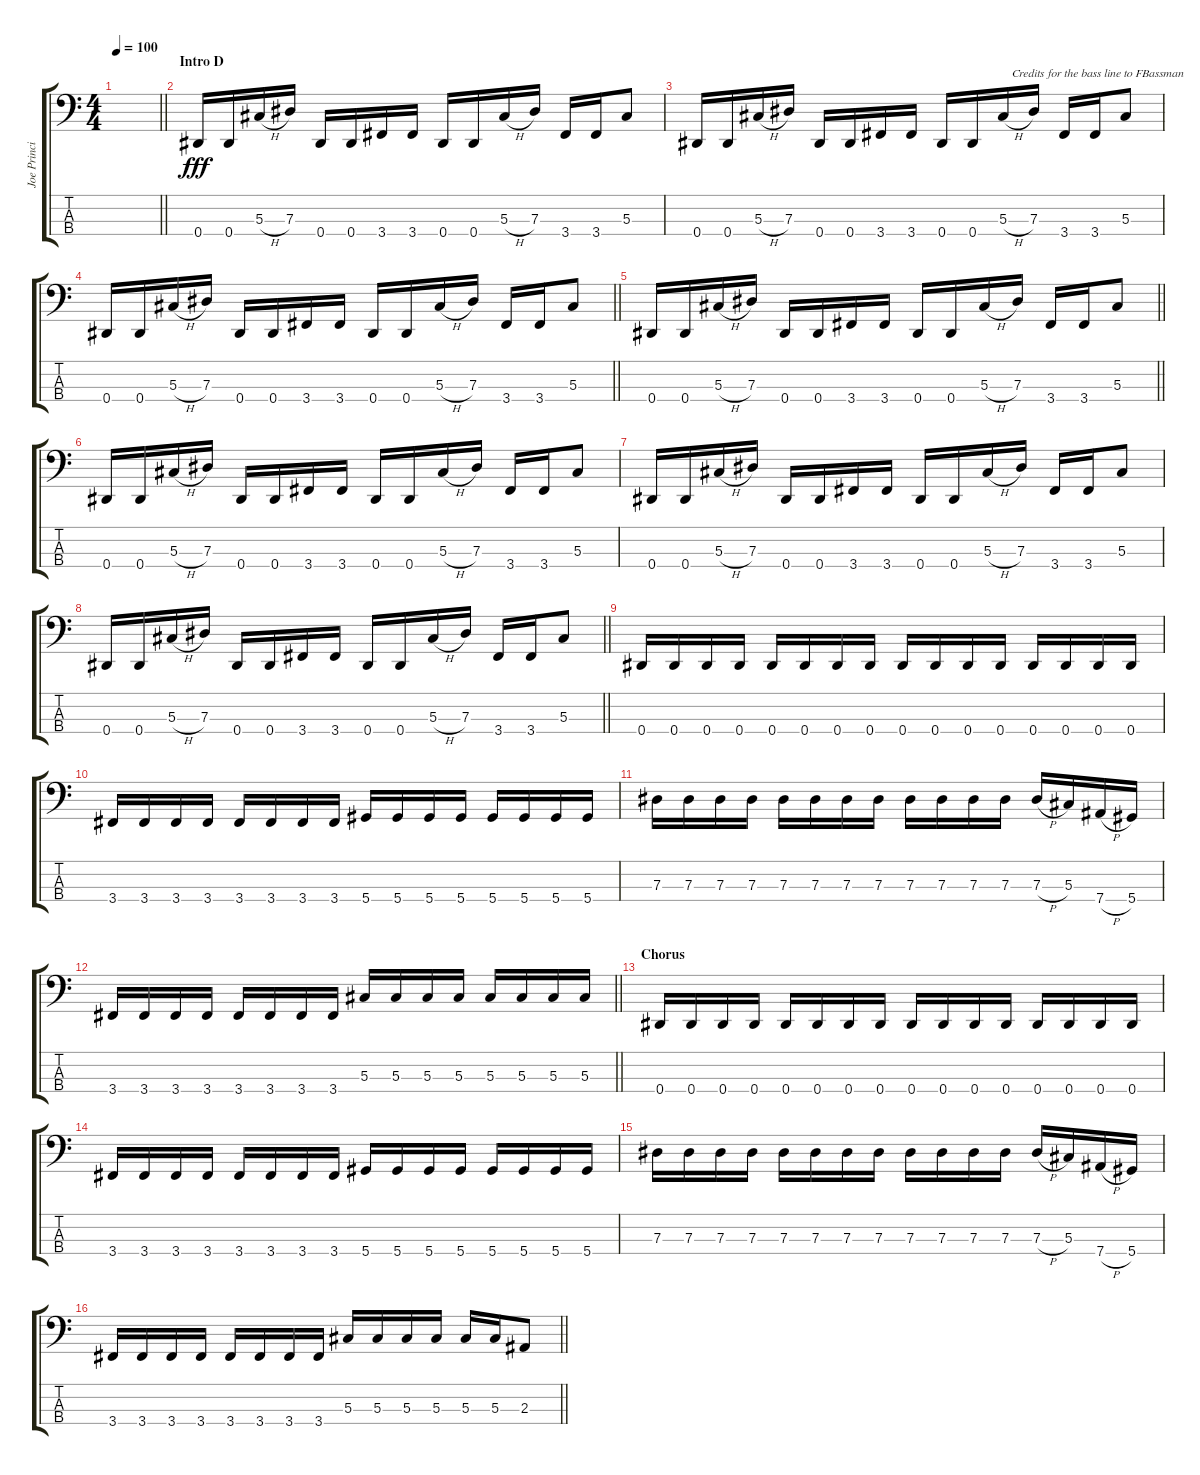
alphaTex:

\track ("Joe Principe" "Joe Princi") {instrument electricbassfinger}
\staff {score tabs}
\tuning (Gb2 Db2 Ab1 Eb1) {hide}
\ts (4 4)
\tempo 100
\clef f4
\barLineRight lightlight
\ks c
|
\section ("" "Intro D")
0.4.16{dy fff} 0.4.16 5.3{h}.16 7.3.16 0.4.16 0.4.16 3.4.16 3.4.16 0.4.16 0.4.16 5.3{h}.16 7.3.16 3.4.16 3.4.16 5.3.8 |
0.4.16{volume 13} 0.4.16 5.3{h}.16 7.3.16 0.4.16 0.4.16 3.4.16 3.4.16 0.4.16 0.4.16 5.3{h}.16{txt "   Credits for the bass line to FBassman"} 7.3.16 3.4.16 3.4.16 5.3.8 |
\barLineRight lightlight
0.4.16 0.4.16 5.3{h}.16 7.3.16 0.4.16 0.4.16 3.4.16 3.4.16 0.4.16 0.4.16 5.3{h}.16 7.3.16 3.4.16 3.4.16 5.3.8 |
\barLineRight lightlight
0.4.16 0.4.16 5.3{h}.16 7.3.16 0.4.16 0.4.16 3.4.16 3.4.16 0.4.16 0.4.16 5.3{h}.16 7.3.16 3.4.16 3.4.16 5.3.8 |
0.4.16 0.4.16 5.3{h}.16 7.3.16 0.4.16 0.4.16 3.4.16 3.4.16 0.4.16 0.4.16 5.3{h}.16 7.3.16 3.4.16 3.4.16 5.3.8 |
0.4.16 0.4.16 5.3{h}.16 7.3.16 0.4.16 0.4.16 3.4.16 3.4.16 0.4.16 0.4.16 5.3{h}.16 7.3.16 3.4.16 3.4.16 5.3.8 |
\barLineRight lightlight
0.4.16 0.4.16 5.3{h}.16 7.3.16 0.4.16 0.4.16 3.4.16 3.4.16 0.4.16 0.4.16 5.3{h}.16 7.3.16 3.4.16 3.4.16 5.3.8 |
0.4.16 0.4.16 0.4.16 0.4.16 0.4.16 0.4.16 0.4.16 0.4.16 0.4.16 0.4.16 0.4.16 0.4.16 0.4.16 0.4.16 0.4.16 0.4.16 |
3.4.16 3.4.16 3.4.16 3.4.16 3.4.16 3.4.16 3.4.16 3.4.16 5.4.16 5.4.16 5.4.16 5.4.16 5.4.16 5.4.16 5.4.16 5.4.16 |
7.3.16 7.3.16 7.3.16 7.3.16 7.3.16 7.3.16 7.3.16 7.3.16 7.3.16 7.3.16 7.3.16 7.3.16 7.3{h}.16 5.3.16 7.4{h}.16 5.4.16 |
\barLineRight lightlight
3.4.16 3.4.16 3.4.16 3.4.16 3.4.16 3.4.16 3.4.16 3.4.16 5.3.16 5.3.16 5.3.16 5.3.16 5.3.16 5.3.16 5.3.16 5.3.16 |
\section ("" "Chorus")
0.4.16 0.4.16 0.4.16 0.4.16 0.4.16 0.4.16 0.4.16 0.4.16 0.4.16 0.4.16 0.4.16 0.4.16 0.4.16 0.4.16 0.4.16 0.4.16 |
3.4.16 3.4.16 3.4.16 3.4.16 3.4.16 3.4.16 3.4.16 3.4.16 5.4.16 5.4.16 5.4.16 5.4.16 5.4.16 5.4.16 5.4.16 5.4.16 |
7.3.16 7.3.16 7.3.16 7.3.16 7.3.16 7.3.16 7.3.16 7.3.16 7.3.16 7.3.16 7.3.16 7.3.16 7.3{h}.16 5.3.16 7.4{h}.16 5.4.16 |
\barLineRight lightlight
3.4.16 3.4.16 3.4.16 3.4.16 3.4.16 3.4.16 3.4.16 3.4.16 5.3.16 5.3.16 5.3.16 5.3.16 5.3.16 5.3.16 2.3.8
